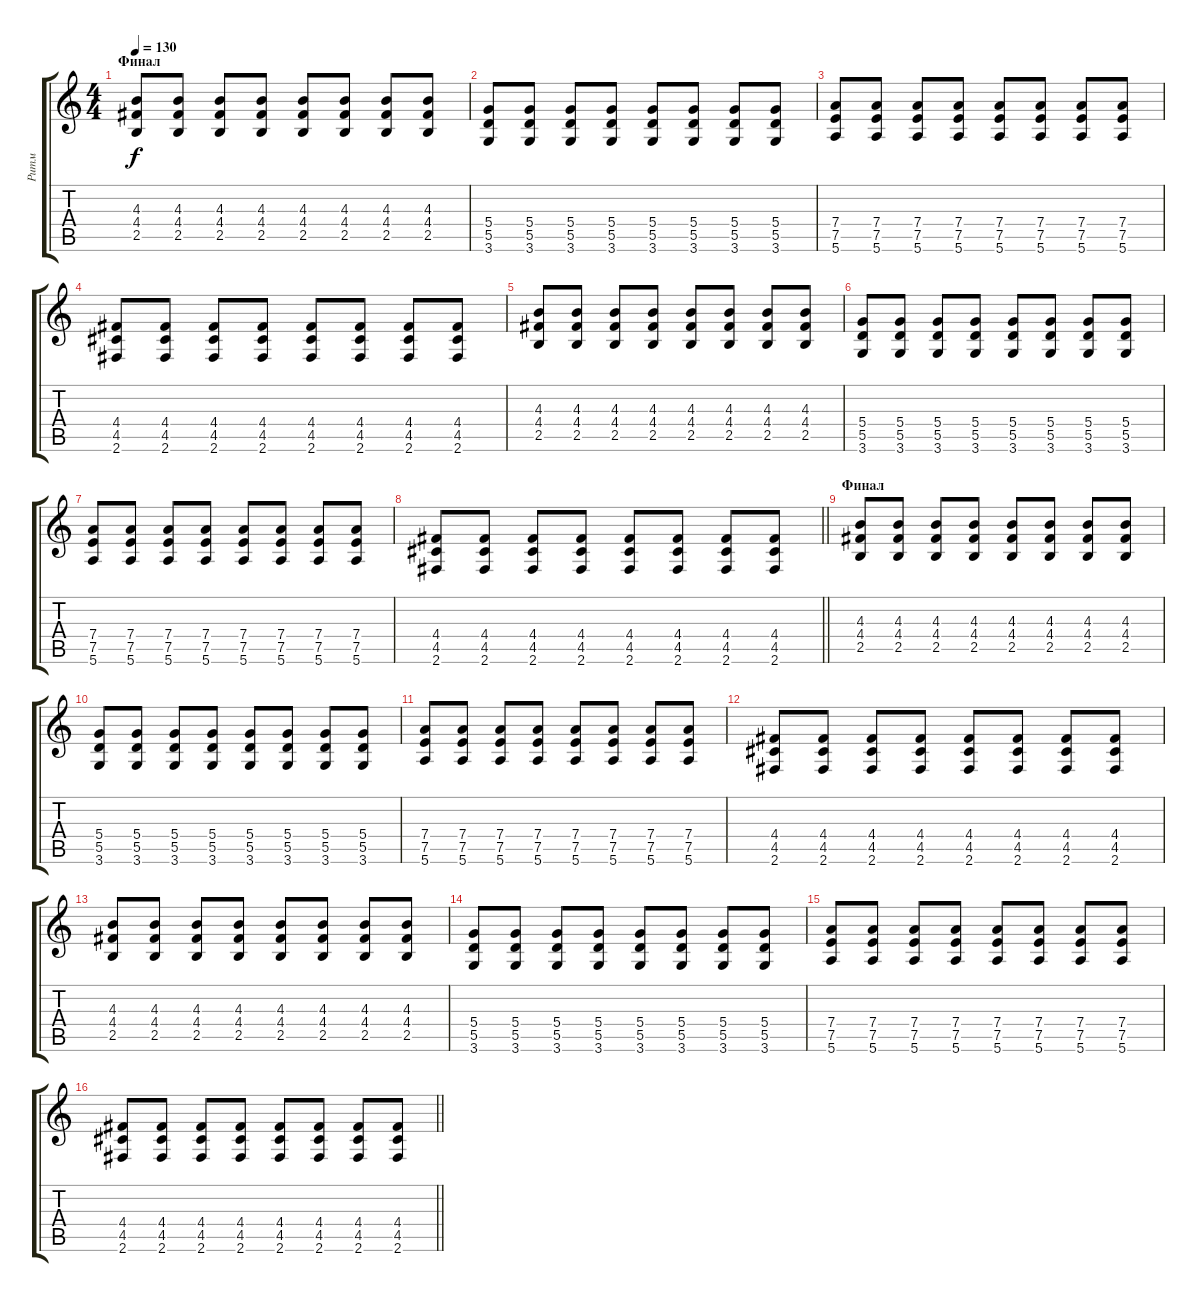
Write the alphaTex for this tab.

\track ("Ритм" "Ритм") {instrument distortionguitar}
\staff {score tabs}
\tuning (E4 B3 G3 D3 A2 E2) {hide}
\ts (4 4)
\section ("" "Финал")
\tempo 130
\clef g2
\ks c
(4.3 4.4 2.5).8{dy f} (4.3 4.4 2.5).8 (4.3 4.4 2.5).8 (4.3 4.4 2.5).8 (4.3 4.4 2.5).8 (4.3 4.4 2.5).8 (4.3 4.4 2.5).8 (4.3 4.4 2.5).8 |
(5.4 5.5 3.6).8 (5.4 5.5 3.6).8 (5.4 5.5 3.6).8 (5.4 5.5 3.6).8 (5.4 5.5 3.6).8 (5.4 5.5 3.6).8 (5.4 5.5 3.6).8 (5.4 5.5 3.6).8 |
(7.4 7.5 5.6).8 (7.4 7.5 5.6).8 (7.4 7.5 5.6).8 (7.4 7.5 5.6).8 (7.4 7.5 5.6).8 (7.4 7.5 5.6).8 (7.4 7.5 5.6).8 (7.4 7.5 5.6).8 |
(4.4 4.5 2.6).8 (4.4 4.5 2.6).8 (4.4 4.5 2.6).8 (4.4 4.5 2.6).8 (4.4 4.5 2.6).8 (4.4 4.5 2.6).8 (4.4 4.5 2.6).8 (4.4 4.5 2.6).8 |
(4.3 4.4 2.5).8 (4.3 4.4 2.5).8 (4.3 4.4 2.5).8 (4.3 4.4 2.5).8 (4.3 4.4 2.5).8 (4.3 4.4 2.5).8 (4.3 4.4 2.5).8 (4.3 4.4 2.5).8 |
(5.4 5.5 3.6).8 (5.4 5.5 3.6).8 (5.4 5.5 3.6).8 (5.4 5.5 3.6).8 (5.4 5.5 3.6).8 (5.4 5.5 3.6).8 (5.4 5.5 3.6).8 (5.4 5.5 3.6).8 |
(7.4 7.5 5.6).8 (7.4 7.5 5.6).8 (7.4 7.5 5.6).8 (7.4 7.5 5.6).8 (7.4 7.5 5.6).8 (7.4 7.5 5.6).8 (7.4 7.5 5.6).8 (7.4 7.5 5.6).8 |
\barLineRight lightlight
(4.4 4.5 2.6).8 (4.4 4.5 2.6).8 (4.4 4.5 2.6).8 (4.4 4.5 2.6).8 (4.4 4.5 2.6).8 (4.4 4.5 2.6).8 (4.4 4.5 2.6).8 (4.4 4.5 2.6).8 |
\section ("" "Финал")
(4.3 4.4 2.5).8 (4.3 4.4 2.5).8 (4.3 4.4 2.5).8 (4.3 4.4 2.5).8 (4.3 4.4 2.5).8 (4.3 4.4 2.5).8 (4.3 4.4 2.5).8 (4.3 4.4 2.5).8 |
(5.4 5.5 3.6).8 (5.4 5.5 3.6).8 (5.4 5.5 3.6).8 (5.4 5.5 3.6).8 (5.4 5.5 3.6).8 (5.4 5.5 3.6).8 (5.4 5.5 3.6).8 (5.4 5.5 3.6).8 |
(7.4 7.5 5.6).8 (7.4 7.5 5.6).8 (7.4 7.5 5.6).8 (7.4 7.5 5.6).8 (7.4 7.5 5.6).8 (7.4 7.5 5.6).8 (7.4 7.5 5.6).8 (7.4 7.5 5.6).8 |
(4.4 4.5 2.6).8 (4.4 4.5 2.6).8 (4.4 4.5 2.6).8 (4.4 4.5 2.6).8 (4.4 4.5 2.6).8 (4.4 4.5 2.6).8 (4.4 4.5 2.6).8 (4.4 4.5 2.6).8 |
(4.3 4.4 2.5).8 (4.3 4.4 2.5).8 (4.3 4.4 2.5).8 (4.3 4.4 2.5).8 (4.3 4.4 2.5).8 (4.3 4.4 2.5).8 (4.3 4.4 2.5).8 (4.3 4.4 2.5).8 |
(5.4 5.5 3.6).8 (5.4 5.5 3.6).8 (5.4 5.5 3.6).8 (5.4 5.5 3.6).8 (5.4 5.5 3.6).8 (5.4 5.5 3.6).8 (5.4 5.5 3.6).8 (5.4 5.5 3.6).8 |
(7.4 7.5 5.6).8 (7.4 7.5 5.6).8 (7.4 7.5 5.6).8 (7.4 7.5 5.6).8 (7.4 7.5 5.6).8 (7.4 7.5 5.6).8 (7.4 7.5 5.6).8 (7.4 7.5 5.6).8 |
\barLineRight lightlight
(4.4 4.5 2.6).8 (4.4 4.5 2.6).8 (4.4 4.5 2.6).8 (4.4 4.5 2.6).8 (4.4 4.5 2.6).8 (4.4 4.5 2.6).8 (4.4 4.5 2.6).8 (4.4 4.5 2.6).8
